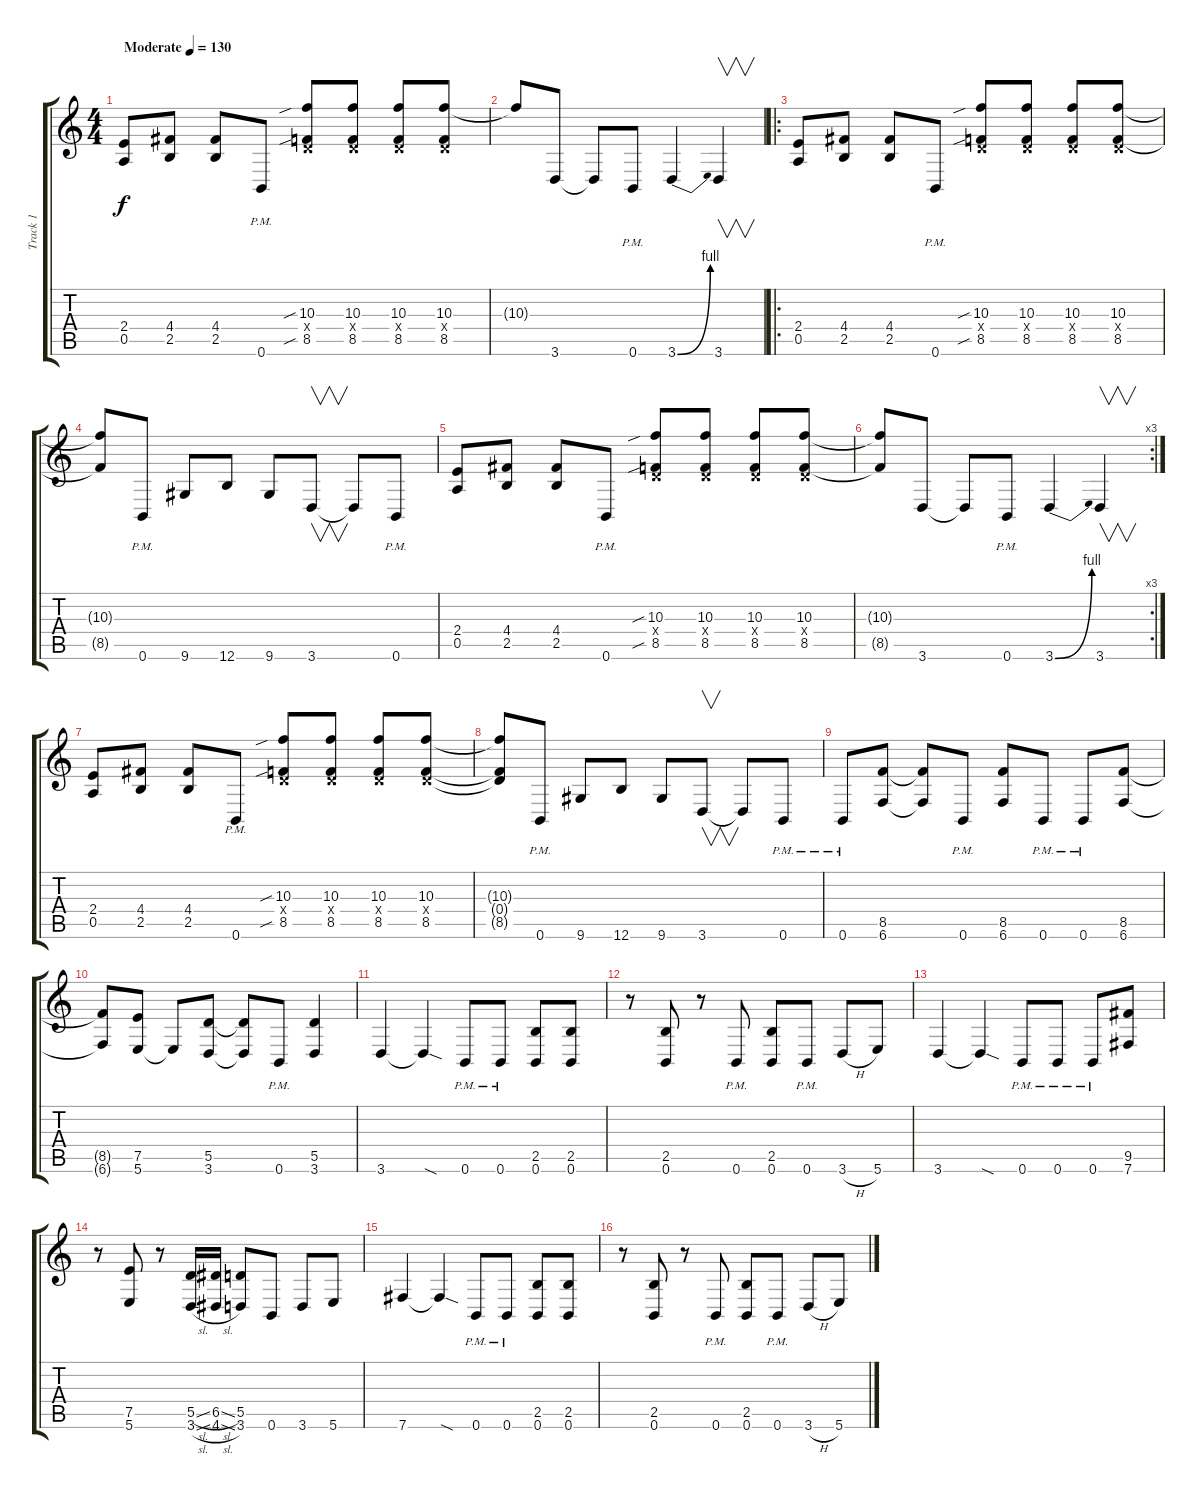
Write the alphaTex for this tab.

\track ("Track 1" "Track 1") {instrument distortionguitar}
\staff {score tabs}
\tuning (E4 B3 G3 D3 A2 B1) {hide}
\ts (4 4)
\tempo (130 "Moderate")
\clef g2
\ks c
(2.4 0.5).8{dy f instrument distortionguitar} (4.4 2.5).8 (4.4 2.5).8 0.6{pm}.8 (10.3{sib} 0.4{x} 8.5{sib}).8 (10.3 0.4{x} 8.5).8 (10.3 0.4{x} 8.5).8 (10.3 0.4{x} 8.5).8 |
10.3{t}.8 3.6.8 3.6{t}.8 0.6{pm}.8 3.6{be (bend 0 0 60 4)}.4 3.6.4{v} |
\ro
(2.4 0.5).8 (4.4 2.5).8 (4.4 2.5).8 0.6{pm}.8 (10.3{sib} 0.4{x} 8.5{sib}).8 (10.3 0.4{x} 8.5).8 (10.3 0.4{x} 8.5).8 (10.3 0.4{x} 8.5).8 |
(10.3{t} 8.5{t}).8 0.6{pm}.8 9.6.8 12.6.8 9.6.8 3.6.8{v} 3.6{t}.8 0.6{pm}.8 |
(2.4 0.5).8 (4.4 2.5).8 (4.4 2.5).8 0.6{pm}.8 (10.3{sib} 0.4{x} 8.5{sib}).8 (10.3 0.4{x} 8.5).8 (10.3 0.4{x} 8.5).8 (10.3 0.4{x} 8.5).8 |
\rc 3
(10.3{t} 8.5{t}).8 3.6.8 3.6{t}.8 0.6{pm}.8 3.6{be (bend 0 0 60 4)}.4 3.6.4{v} |
(2.4 0.5).8 (4.4 2.5).8 (4.4 2.5).8 0.6{pm}.8 (10.3{sib} 0.4{x} 8.5{sib}).8 (10.3 0.4{x} 8.5).8 (10.3 0.4{x} 8.5).8 (10.3 0.4{x} 8.5).8 |
(10.3{t} 0.4{t} 8.5{t}).8 0.6{pm}.8 9.6.8 12.6.8 9.6.8 3.6.8{v} 3.6{t}.8 0.6{pm}.8 |
0.6{pm}.8 (8.5 6.6).8 (8.5{t} 6.6{t}).8 0.6{pm}.8 (8.5 6.6).8 0.6{pm}.8 0.6{pm}.8 (8.5 6.6).8 |
(8.5{t} 6.6{t}).8 (7.5 5.6).8 5.6{t}.8 (5.5 3.6).8 (5.5{t} 3.6{t}).8 0.6{pm}.8 (5.5 3.6).4 |
3.6.4 3.6{sod t}.4 0.6{pm}.8 0.6{pm}.8 (2.5 0.6).8 (2.5 0.6).8 |
r.8 (2.5 0.6).8 r.8 0.6{pm}.8 (2.5 0.6).8 0.6{pm}.8 3.6{h}.8 5.6.8 |
3.6.4 3.6{sod t}.4 0.6{pm}.8 0.6{pm}.8 0.6{pm}.8 (9.5 7.6).8 |
r.8 (7.5 5.6).8 r.8 (5.5{sl} 3.6{sl}).16 (6.5{sl} 4.6{sl}).16 (5.5 3.6).8 0.6.8 3.6.8 5.6.8 |
7.6.4 7.6{sod t}.4 0.6{pm}.8 0.6{pm}.8 (2.5 0.6).8 (2.5 0.6).8 |
r.8 (2.5 0.6).8 r.8 0.6{pm}.8 (2.5 0.6).8 0.6{pm}.8 3.6{h}.8 5.6.8
